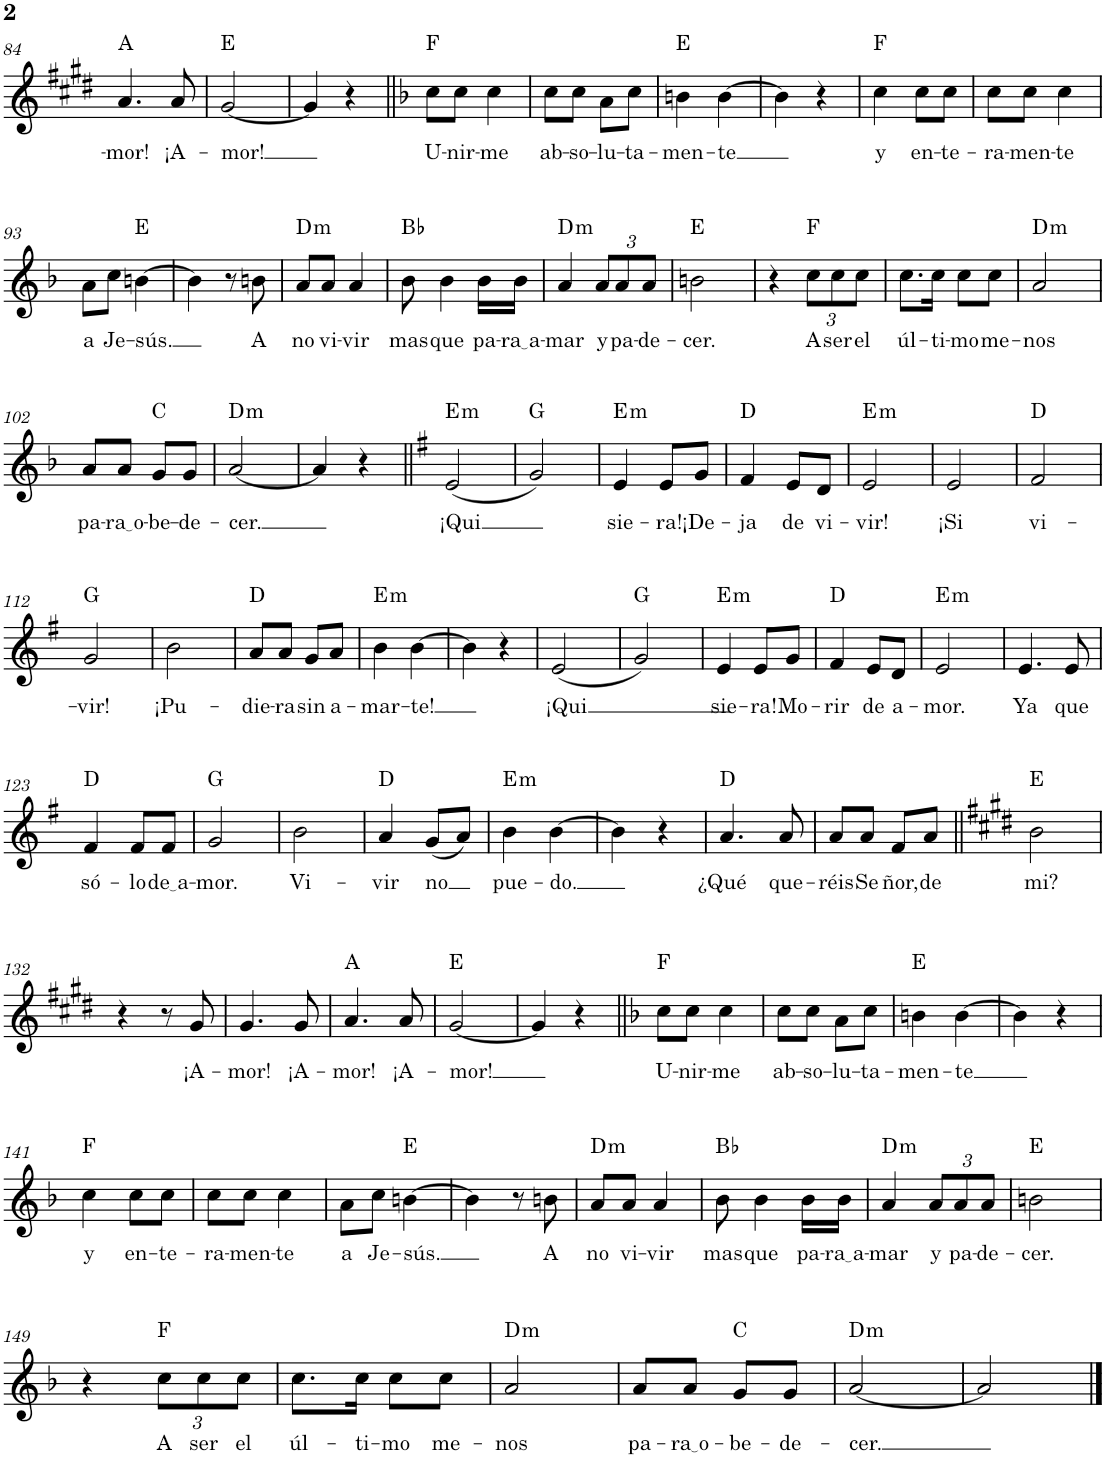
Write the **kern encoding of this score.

**kern	**text	**harte
*part1	*part1	*part1
*staff1	*staff1	*
*I"Soprano	*	*
*I'S.	*	*
!!LO:PB:g=z
*clefG2	*	*
*k[f#c#g#d#]	*	*
*M2/4	*	*
=84	=84	=84
!	!LO:LY:b	!
4.a/	-mor!	A:maj
!	!LO:LY:b	!
8a/	¡A-	.
=85	=85	=85
!	!LO:LY:b	!
[2g#/	-mor!	E:maj
=86	=86	=86
4g#/]	.	.
4r	.	.
=87||	=87||	=87||
*k[b-]	*	*
!	!LO:LY:b	!
8cc\L	U-	F:maj
!	!LO:LY:b	!
8cc\J	-nir-	.
!	!LO:LY:b	!
4cc\	-me	.
=88	=88	=88
!	!LO:LY:b	!
8cc\L	ab-	.
!	!LO:LY:b	!
8cc\J	-so-	.
!	!LO:LY:b	!
8a\L	-lu-	.
!	!LO:LY:b	!
8cc\J	-ta-	.
=89	=89	=89
!	!LO:LY:b	!
4bn\	-men-	E:maj
!	!LO:LY:b	!
[4b\	-te	.
=90	=90	=90
4b\]	.	.
4r	.	.
=91	=91	=91
!	!LO:LY:b	!
4cc\	y	F:maj
!	!LO:LY:b	!
8cc\L	en-	.
!	!LO:LY:b	!
8cc\J	-te-	.
=92	=92	=92
!	!LO:LY:b	!
8cc\L	-ra-	.
!	!LO:LY:b	!
8cc\J	-men-	.
!	!LO:LY:b	!
4cc\	-te	.
!!LO:LB:g=z
=93	=93	=93
!	!LO:LY:b	!
8a\L	a	.
!	!LO:LY:b	!
8cc\J	Je-	.
!	!LO:LY:b	!
[4bn\	-sús.	E:maj
=94	=94	=94
4b\]	.	.
8r	.	.
!	!LO:LY:b	!
8bn\	A	.
=95	=95	=95
!	!LO:LY:b	!LO:H:kt=m
8a/L	no	D:min
!	!LO:LY:b	!
8a/J	vi-	.
!	!LO:LY:b	!
4a/	-vir	.
=96	=96	=96
!	!LO:LY:b	!
8b-\	mas	Bb:maj
!	!LO:LY:b	!
4b-\	que	.
!	!LO:LY:b	!
16b-\LL	pa-	.
!	!LO:LY:b	!
16b-\JJ	ra a	.
=97	=97	=97
!	!LO:LY:b	!LO:H:kt=m
4a/	-mar	D:min
*Xbrackettup	*	*
!	!LO:LY:b	!
12a/L	y	.
!	!LO:LY:b	!
12a/	pa-	.
!	!LO:LY:b	!
12a/J	-de-	.
=98	=98	=98
!	!LO:LY:b	!
2bn\	-cer.	E:maj
=99	=99	=99
4r	.	.
!	!LO:LY:b	!
12cc\L	A	F:maj
!	!LO:LY:b	!
12cc\	ser	.
!	!LO:LY:b	!
12cc\J	el	.
=100	=100	=100
!	!LO:LY:b	!
8.cc\L	úl-	.
!	!LO:LY:b	!
16cc\Jk	-ti-	.
!	!LO:LY:b	!
8cc\L	-mo	.
!	!LO:LY:b	!
8cc\J	me-	.
=101	=101	=101
!	!LO:LY:b	!LO:H:kt=m
2a/	-nos	D:min
!!LO:LB:g=z
=102	=102	=102
!	!LO:LY:b	!
8a/L	pa-	.
!	!LO:LY:b	!
8a/J	ra o	.
!	!LO:LY:b	!
8g/L	-be-	C:maj
!	!LO:LY:b	!
8g/J	-de-	.
=103	=103	=103
!	!LO:LY:b	!LO:H:kt=m
[2a/	-cer.	D:min
=104	=104	=104
4a/]	.	.
4r	.	.
=105||	=105||	=105||
*k[f#]	*	*
!	!LO:LY:b	!LO:H:kt=m
(2e/	¡Qui	E:min
=106	=106	=106
2g/)	.	G:maj
=107	=107	=107
!	!LO:LY:b	!LO:H:kt=m
4e/	sie-	E:min
!	!LO:LY:b	!
8e/L	-ra!	.
!	!LO:LY:b	!
8g/J	¡De-	.
=108	=108	=108
!	!LO:LY:b	!
4f#/	-ja	D:maj
!	!LO:LY:b	!
8e/L	de	.
!	!LO:LY:b	!
8d/J	vi-	.
=109	=109	=109
!	!LO:LY:b	!LO:H:kt=m
2e/	-vir!	E:min
=110	=110	=110
!	!LO:LY:b	!
2e/	¡Si	.
=111	=111	=111
!	!LO:LY:b	!
2f#/	vi-	D:maj
!!LO:LB:g=z
=112	=112	=112
!	!LO:LY:b	!
2g/	-vir!	G:maj
=113	=113	=113
!	!LO:LY:b	!
2b\	¡Pu-	.
=114	=114	=114
!	!LO:LY:b	!
8a/L	-die-	D:maj
!	!LO:LY:b	!
8a/J	-ra	.
!	!LO:LY:b	!
8g/L	sin	.
!	!LO:LY:b	!
8a/J	a-	.
=115	=115	=115
!	!LO:LY:b	!LO:H:kt=m
4b\	-mar-	E:min
!	!LO:LY:b	!
[4b\	-te!	.
=116	=116	=116
4b\]	.	.
4r	.	.
=117	=117	=117
!	!LO:LY:b	!
(2e/	¡Qui	.
=118	=118	=118
2g/)	.	G:maj
=119	=119	=119
!	!LO:LY:b	!LO:H:kt=m
4e/	sie-	E:min
!	!LO:LY:b	!
8e/L	-ra!	.
!	!LO:LY:b	!
8g/J	Mo-	.
=120	=120	=120
!	!LO:LY:b	!
4f#/	-rir	D:maj
!	!LO:LY:b	!
8e/L	de	.
!	!LO:LY:b	!
8d/J	a-	.
=121	=121	=121
!	!LO:LY:b	!LO:H:kt=m
2e/	-mor.	E:min
=122	=122	=122
!	!LO:LY:b	!
4.e/	Ya	.
!	!LO:LY:b	!
8e/	que	.
!!LO:LB:g=z
=123	=123	=123
!	!LO:LY:b	!
4f#/	só-	D:maj
!	!LO:LY:b	!
8f#/L	-lo	.
!	!LO:LY:b	!
8f#/J	de a	.
=124	=124	=124
!	!LO:LY:b	!
2g/	-mor.	G:maj
=125	=125	=125
!	!LO:LY:b	!
2b\	Vi-	.
=126	=126	=126
!	!LO:LY:b	!
4a/	-vir	D:maj
!	!LO:LY:b	!
(8g/L	no	.
8a/J)	.	.
=127	=127	=127
!	!LO:LY:b	!LO:H:kt=m
4b\	pue-	E:min
!	!LO:LY:b	!
[4b\	-do.	.
=128	=128	=128
4b\]	.	.
4r	.	.
=129	=129	=129
!	!LO:LY:b	!
4.a/	¿Qué	D:maj
!	!LO:LY:b	!
8a/	que-	.
=130	=130	=130
!	!LO:LY:b	!
8a/L	-réis	.
!	!LO:LY:b	!
8a/J	Se	.
!	!LO:LY:b	!
8f#/L	ñor,	.
!	!LO:LY:b	!
8a/J	de	.
=131||	=131||	=131||
*k[f#c#g#d#]	*	*
!	!LO:LY:b	!
2b\	mi?	E:maj
!!LO:LB:g=z
=132	=132	=132
4r	.	.
8r	.	.
!	!LO:LY:b	!
8g#/	¡A-	.
=133	=133	=133
!	!LO:LY:b	!
4.g#/	-mor!	.
!	!LO:LY:b	!
8g#/	¡A-	.
=134	=134	=134
!	!LO:LY:b	!
4.a/	-mor!	A:maj
!	!LO:LY:b	!
8a/	¡A-	.
=135	=135	=135
!	!LO:LY:b	!
[2g#/	-mor!	E:maj
=136	=136	=136
4g#/]	.	.
4r	.	.
=137||	=137||	=137||
*k[b-]	*	*
!	!LO:LY:b	!
8cc\L	U-	F:maj
!	!LO:LY:b	!
8cc\J	-nir-	.
!	!LO:LY:b	!
4cc\	-me	.
=138	=138	=138
!	!LO:LY:b	!
8cc\L	ab-	.
!	!LO:LY:b	!
8cc\J	-so-	.
!	!LO:LY:b	!
8a\L	-lu-	.
!	!LO:LY:b	!
8cc\J	-ta-	.
=139	=139	=139
!	!LO:LY:b	!
4bn\	-men-	E:maj
!	!LO:LY:b	!
[4b\	-te	.
=140	=140	=140
4b\]	.	.
4r	.	.
!!LO:LB:g=z
=141	=141	=141
!	!LO:LY:b	!
4cc\	y	F:maj
!	!LO:LY:b	!
8cc\L	en-	.
!	!LO:LY:b	!
8cc\J	-te-	.
=142	=142	=142
!	!LO:LY:b	!
8cc\L	-ra-	.
!	!LO:LY:b	!
8cc\J	-men-	.
!	!LO:LY:b	!
4cc\	-te	.
=143	=143	=143
!	!LO:LY:b	!
8a\L	a	.
!	!LO:LY:b	!
8cc\J	Je-	.
!	!LO:LY:b	!
[4bn\	-sús.	E:maj
=144	=144	=144
4b\]	.	.
8r	.	.
!	!LO:LY:b	!
8bn\	A	.
=145	=145	=145
!	!LO:LY:b	!LO:H:kt=m
8a/L	no	D:min
!	!LO:LY:b	!
8a/J	vi-	.
!	!LO:LY:b	!
4a/	-vir	.
=146	=146	=146
!	!LO:LY:b	!
8b-\	mas	Bb:maj
!	!LO:LY:b	!
4b-\	que	.
!	!LO:LY:b	!
16b-\LL	pa-	.
!	!LO:LY:b	!
16b-\JJ	ra a	.
=147	=147	=147
!	!LO:LY:b	!LO:H:kt=m
4a/	-mar	D:min
!	!LO:LY:b	!
12a/L	y	.
!	!LO:LY:b	!
12a/	pa-	.
!	!LO:LY:b	!
12a/J	-de-	.
=148	=148	=148
!	!LO:LY:b	!
2bn\	-cer.	E:maj
!!LO:LB:g=z
=149	=149	=149
4r	.	.
!	!LO:LY:b	!
12cc\L	A	F:maj
!	!LO:LY:b	!
12cc\	ser	.
!	!LO:LY:b	!
12cc\J	el	.
=150	=150	=150
!	!LO:LY:b	!
8.cc\L	úl-	.
!	!LO:LY:b	!
16cc\Jk	-ti-	.
!	!LO:LY:b	!
8cc\L	-mo	.
!	!LO:LY:b	!
8cc\J	me-	.
=151	=151	=151
!	!LO:LY:b	!LO:H:kt=m
2a/	-nos	D:min
=152	=152	=152
!	!LO:LY:b	!
8a/L	pa-	.
!	!LO:LY:b	!
8a/J	ra o	.
!	!LO:LY:b	!
8g/L	-be-	C:maj
!	!LO:LY:b	!
8g/J	-de-	.
=153	=153	=153
!	!LO:LY:b	!LO:H:kt=m
[2a/	-cer.	D:min
=154	=154	=154
2a/]	.	.
==	==	==
*-	*-	*-
